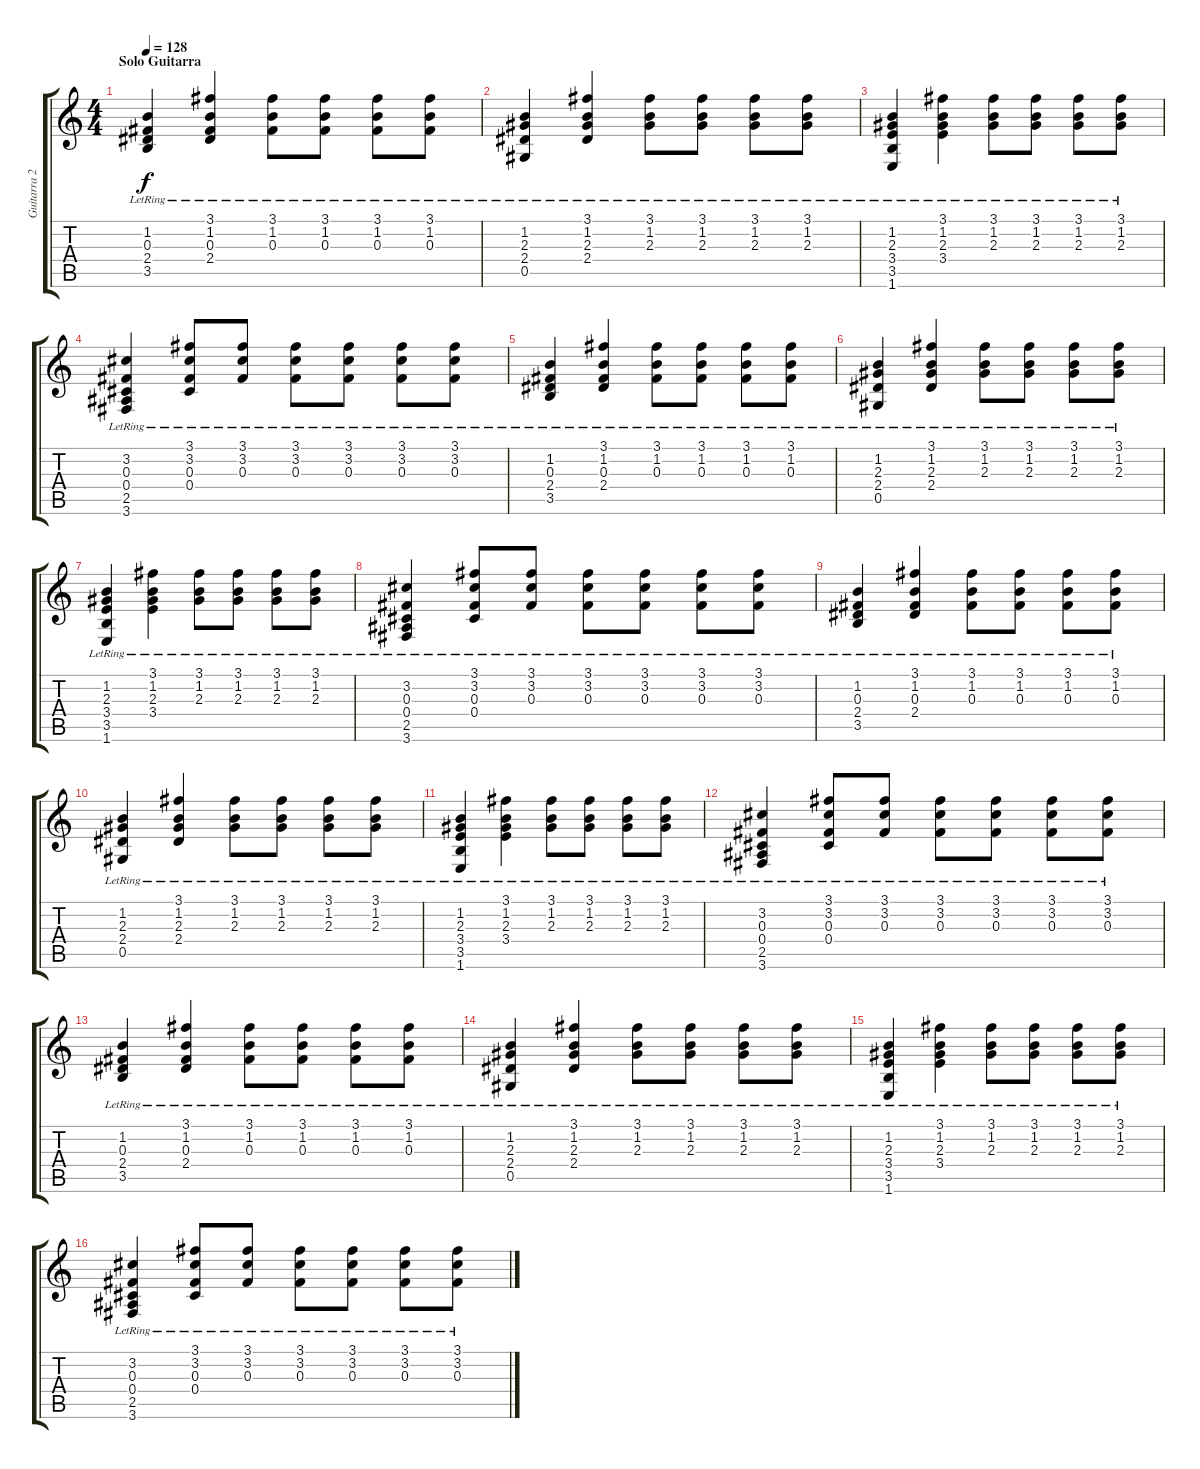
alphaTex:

\track ("Guitarra 2" "Guitarra 2") {instrument acousticguitarsteel}
\staff {score tabs}
\tuning (Eb4 Bb3 Gb3 Db3 Ab2 Eb2) {hide}
\ts (4 4)
\section ("" "Solo Guitarra")
\tempo 128
\clef g2
\ks c
(1.2{lr} 0.3{lr} 2.4{lr} 3.5{lr}).4{dy f} (3.1{lr} 1.2{lr} 0.3{lr} 2.4{lr}).4 (3.1{lr} 1.2{lr} 0.3{lr}).8 (3.1{lr} 1.2{lr} 0.3{lr}).8 (3.1 1.2{lr} 0.3).8 (3.1 1.2{lr} 0.3).8 |
(1.2{lr} 2.3{lr} 2.4{lr} 0.5{lr}).4 (3.1{lr} 1.2{lr} 2.3{lr} 2.4{lr}).4 (3.1{lr} 1.2{lr} 2.3{lr}).8 (3.1{lr} 1.2{lr} 2.3{lr}).8 (3.1 1.2{lr} 2.3).8 (3.1 1.2{lr} 2.3).8 |
(1.2{lr} 2.3{lr} 3.4{lr} 3.5{lr} 1.6{lr}).4 (3.1{lr} 1.2{lr} 2.3{lr} 3.4{lr}).4 (3.1{lr} 1.2{lr} 2.3{lr}).8 (3.1{lr} 1.2{lr} 2.3{lr}).8 (3.1 1.2{lr} 2.3).8 (3.1 1.2{lr} 2.3).8 |
(3.2{lr} 0.3{lr} 0.4{lr} 2.5{lr} 3.6{lr}).4 (3.1{lr} 3.2{lr} 0.3{lr} 0.4{lr}).8 (3.1{lr} 3.2{lr} 0.3{lr}).8 (3.1{lr} 3.2{lr} 0.3{lr}).8 (3.1{lr} 3.2{lr} 0.3{lr}).8 (3.1{lr} 3.2{lr} 0.3{lr}).8 (3.1{lr} 3.2{lr} 0.3{lr}).8 |
(1.2{lr} 0.3{lr} 2.4{lr} 3.5{lr}).4 (3.1{lr} 1.2{lr} 0.3{lr} 2.4{lr}).4 (3.1{lr} 1.2{lr} 0.3{lr}).8 (3.1{lr} 1.2{lr} 0.3{lr}).8 (3.1 1.2{lr} 0.3).8 (3.1 1.2{lr} 0.3).8 |
(1.2{lr} 2.3{lr} 2.4{lr} 0.5{lr}).4 (3.1{lr} 1.2{lr} 2.3{lr} 2.4{lr}).4 (3.1{lr} 1.2{lr} 2.3{lr}).8 (3.1{lr} 1.2{lr} 2.3{lr}).8 (3.1 1.2{lr} 2.3).8 (3.1 1.2{lr} 2.3).8 |
(1.2{lr} 2.3{lr} 3.4{lr} 3.5{lr} 1.6{lr}).4 (3.1{lr} 1.2{lr} 2.3{lr} 3.4{lr}).4 (3.1{lr} 1.2{lr} 2.3{lr}).8 (3.1{lr} 1.2{lr} 2.3{lr}).8 (3.1 1.2{lr} 2.3).8 (3.1 1.2{lr} 2.3).8 |
(3.2{lr} 0.3{lr} 0.4{lr} 2.5{lr} 3.6{lr}).4 (3.1{lr} 3.2{lr} 0.3{lr} 0.4{lr}).8 (3.1{lr} 3.2{lr} 0.3{lr}).8 (3.1{lr} 3.2{lr} 0.3{lr}).8 (3.1{lr} 3.2{lr} 0.3{lr}).8 (3.1{lr} 3.2{lr} 0.3{lr}).8 (3.1{lr} 3.2{lr} 0.3{lr}).8 |
(1.2{lr} 0.3{lr} 2.4{lr} 3.5{lr}).4 (3.1{lr} 1.2{lr} 0.3{lr} 2.4{lr}).4 (3.1{lr} 1.2{lr} 0.3{lr}).8 (3.1{lr} 1.2{lr} 0.3{lr}).8 (3.1 1.2{lr} 0.3).8 (3.1 1.2{lr} 0.3).8 |
(1.2{lr} 2.3{lr} 2.4{lr} 0.5{lr}).4 (3.1{lr} 1.2{lr} 2.3{lr} 2.4{lr}).4 (3.1{lr} 1.2{lr} 2.3{lr}).8 (3.1{lr} 1.2{lr} 2.3{lr}).8 (3.1 1.2{lr} 2.3).8 (3.1 1.2{lr} 2.3).8 |
(1.2{lr} 2.3{lr} 3.4{lr} 3.5{lr} 1.6{lr}).4 (3.1{lr} 1.2{lr} 2.3{lr} 3.4{lr}).4 (3.1{lr} 1.2{lr} 2.3{lr}).8 (3.1{lr} 1.2{lr} 2.3{lr}).8 (3.1 1.2{lr} 2.3).8 (3.1 1.2{lr} 2.3).8 |
(3.2{lr} 0.3{lr} 0.4{lr} 2.5{lr} 3.6{lr}).4 (3.1{lr} 3.2{lr} 0.3{lr} 0.4{lr}).8 (3.1{lr} 3.2{lr} 0.3{lr}).8 (3.1{lr} 3.2{lr} 0.3{lr}).8 (3.1{lr} 3.2{lr} 0.3{lr}).8 (3.1{lr} 3.2{lr} 0.3{lr}).8 (3.1{lr} 3.2{lr} 0.3{lr}).8 |
(1.2{lr} 0.3{lr} 2.4{lr} 3.5{lr}).4 (3.1{lr} 1.2{lr} 0.3{lr} 2.4{lr}).4 (3.1{lr} 1.2{lr} 0.3{lr}).8 (3.1{lr} 1.2{lr} 0.3{lr}).8 (3.1 1.2{lr} 0.3).8 (3.1 1.2{lr} 0.3).8 |
(1.2{lr} 2.3{lr} 2.4{lr} 0.5{lr}).4 (3.1{lr} 1.2{lr} 2.3{lr} 2.4{lr}).4 (3.1{lr} 1.2{lr} 2.3{lr}).8 (3.1{lr} 1.2{lr} 2.3{lr}).8 (3.1 1.2{lr} 2.3).8 (3.1 1.2{lr} 2.3).8 |
(1.2{lr} 2.3{lr} 3.4{lr} 3.5{lr} 1.6{lr}).4 (3.1{lr} 1.2{lr} 2.3{lr} 3.4{lr}).4 (3.1{lr} 1.2{lr} 2.3{lr}).8 (3.1{lr} 1.2{lr} 2.3{lr}).8 (3.1 1.2{lr} 2.3).8 (3.1 1.2{lr} 2.3).8 |
(3.2{lr} 0.3{lr} 0.4{lr} 2.5{lr} 3.6{lr}).4 (3.1{lr} 3.2{lr} 0.3{lr} 0.4{lr}).8 (3.1{lr} 3.2{lr} 0.3{lr}).8 (3.1{lr} 3.2{lr} 0.3{lr}).8 (3.1{lr} 3.2{lr} 0.3{lr}).8 (3.1{lr} 3.2{lr} 0.3{lr}).8 (3.1{lr} 3.2{lr} 0.3{lr}).8
